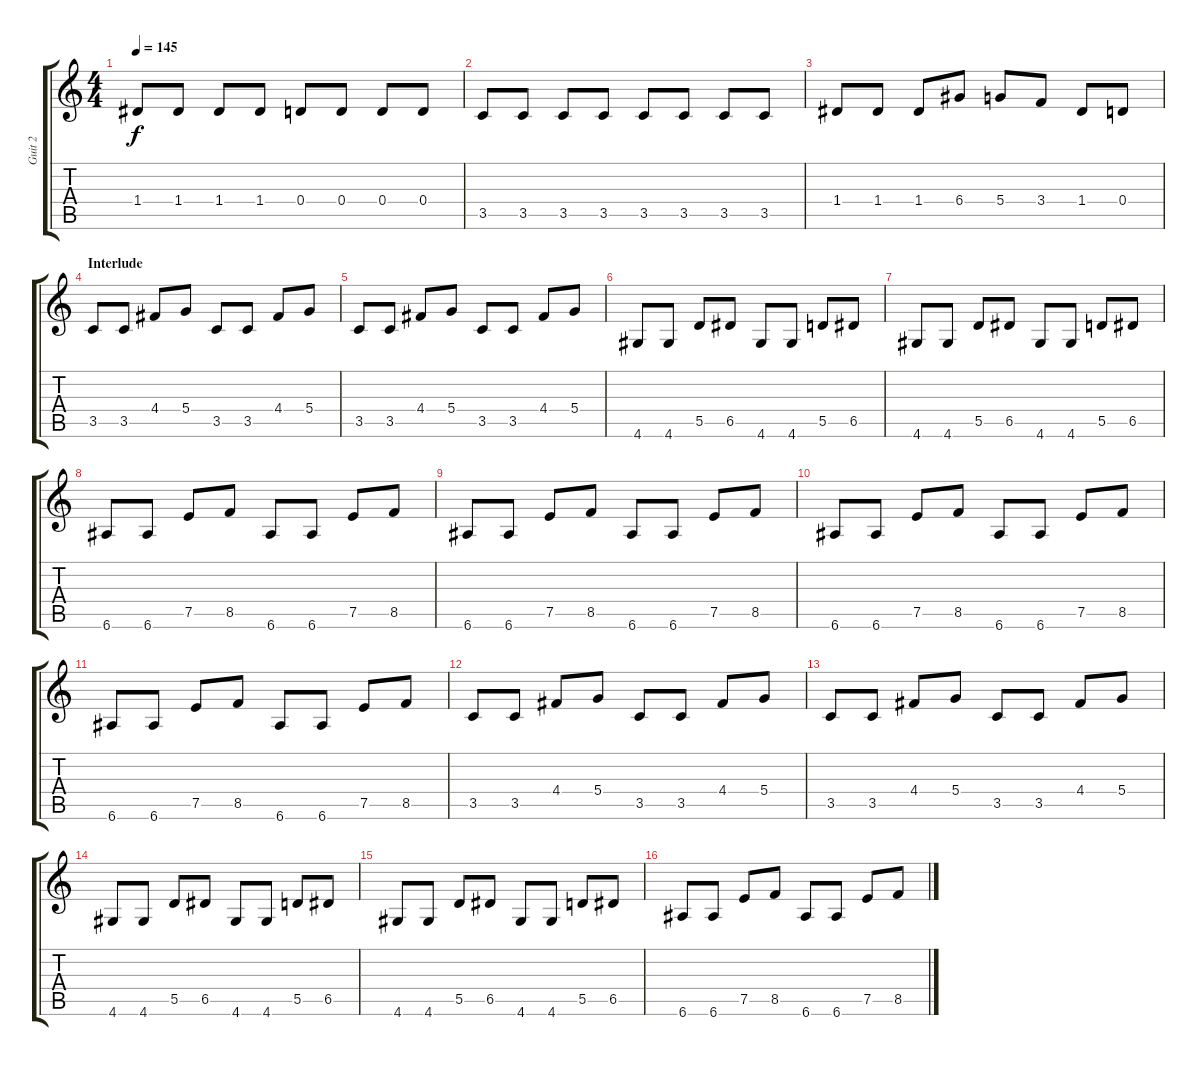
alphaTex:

\track ("Guit 2" "Guit 2") {instrument overdrivenguitar}
\staff {score tabs}
\tuning (E4 B3 G3 D3 A2 E2) {hide}
\ts (4 4)
\tempo 145
\clef g2
\ks c
1.4.8{dy f} 1.4.8 1.4.8 1.4.8 0.4.8 0.4.8 0.4.8 0.4.8 |
3.5.8 3.5.8 3.5.8 3.5.8 3.5.8 3.5.8 3.5.8 3.5.8 |
1.4.8 1.4.8 1.4.8 6.4.8 5.4.8 3.4.8 1.4.8 0.4.8 |
\section ("" "Interlude")
3.5.8 3.5.8 4.4.8 5.4.8 3.5.8 3.5.8 4.4.8 5.4.8 |
3.5.8 3.5.8 4.4.8 5.4.8 3.5.8 3.5.8 4.4.8 5.4.8 |
4.6.8 4.6.8 5.5.8 6.5.8 4.6.8 4.6.8 5.5.8 6.5.8 |
4.6.8 4.6.8 5.5.8 6.5.8 4.6.8 4.6.8 5.5.8 6.5.8 |
6.6.8 6.6.8 7.5.8 8.5.8 6.6.8 6.6.8 7.5.8 8.5.8 |
6.6.8 6.6.8 7.5.8 8.5.8 6.6.8 6.6.8 7.5.8 8.5.8 |
6.6.8 6.6.8 7.5.8 8.5.8 6.6.8 6.6.8 7.5.8 8.5.8 |
6.6.8 6.6.8 7.5.8 8.5.8 6.6.8 6.6.8 7.5.8 8.5.8 |
3.5.8 3.5.8 4.4.8 5.4.8 3.5.8 3.5.8 4.4.8 5.4.8 |
3.5.8 3.5.8 4.4.8 5.4.8 3.5.8 3.5.8 4.4.8 5.4.8 |
4.6.8 4.6.8 5.5.8 6.5.8 4.6.8 4.6.8 5.5.8 6.5.8 |
4.6.8 4.6.8 5.5.8 6.5.8 4.6.8 4.6.8 5.5.8 6.5.8 |
6.6.8 6.6.8 7.5.8 8.5.8 6.6.8 6.6.8 7.5.8 8.5.8
